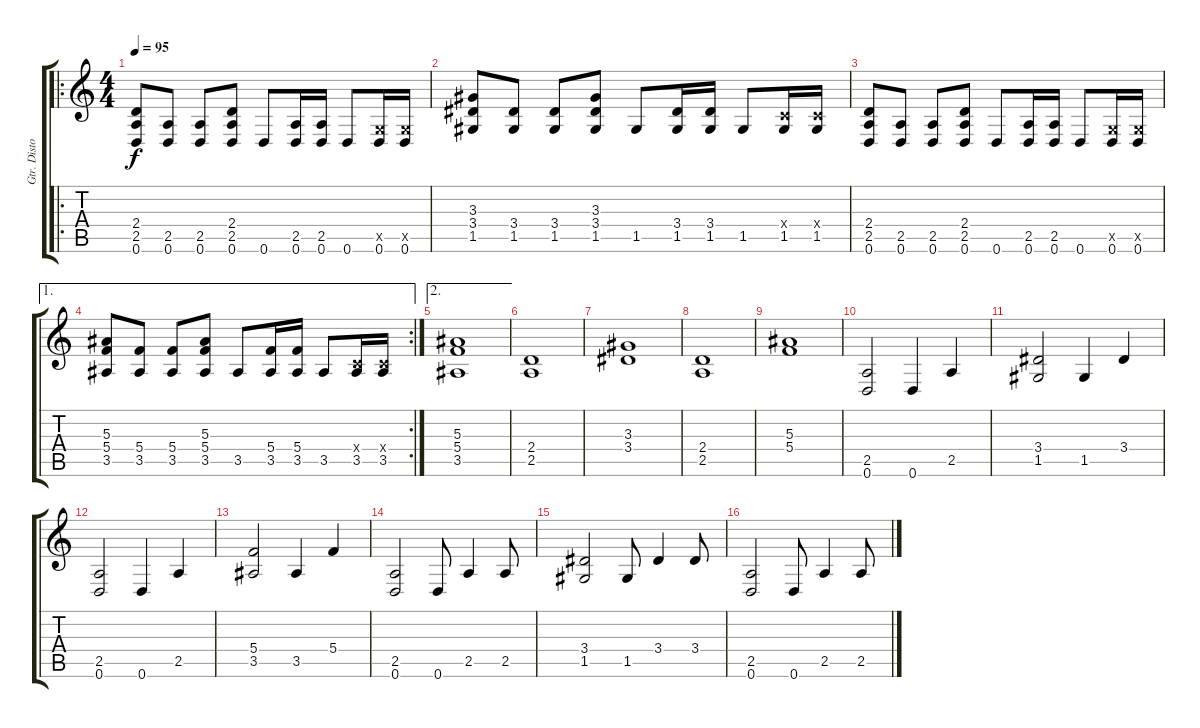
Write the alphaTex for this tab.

\track ("Gtr. Distortion" "Gtr. Disto") {instrument distortionguitar}
\staff {score tabs}
\tuning (D4 A3 F3 C3 G2 D2) {hide}
\ro
\ts (4 4)
\tempo 95
\clef g2
\ks c
(2.4 2.5 0.6).8{dy f} (2.5 0.6).8 (2.5 0.6).8 (2.4 2.5 0.6).8 0.6.8 (2.5 0.6).16 (2.5 0.6).16 0.6.8 (0.5{x} 0.6).16 (0.5{x} 0.6).16 |
(3.3 3.4 1.5).8 (3.4 1.5).8 (3.4 1.5).8 (3.3 3.4 1.5).8 1.5.8 (3.4 1.5).16 (3.4 1.5).16 1.5.8 (0.4{x} 1.5).16 (0.4{x} 1.5).16 |
(2.4 2.5 0.6).8 (2.5 0.6).8 (2.5 0.6).8 (2.4 2.5 0.6).8 0.6.8 (2.5 0.6).16 (2.5 0.6).16 0.6.8 (0.5{x} 0.6).16 (0.5{x} 0.6).16 |
\ae 1
\rc 2
(5.3 5.4 3.5).8 (5.4 3.5).8 (5.4 3.5).8 (5.3 5.4 3.5).8 3.5.8 (5.4 3.5).16 (5.4 3.5).16 3.5.8 (0.4{x} 3.5).16 (0.4{x} 3.5).16 |
\ae 2
(5.3 5.4 3.5).1 |
(2.4 2.5).1 |
(3.3 3.4).1 |
(2.4 2.5).1 |
(5.3 5.4).1 |
(2.5 0.6).2 0.6.4 2.5.4 |
(3.4 1.5).2 1.5.4 3.4.4 |
(2.5 0.6).2 0.6.4 2.5.4 |
(5.4 3.5).2 3.5.4 5.4.4 |
(2.5 0.6).2 0.6.8 2.5.4 2.5.8 |
(3.4 1.5).2 1.5.8 3.4.4 3.4.8 |
(2.5 0.6).2 0.6.8 2.5.4 2.5.8
